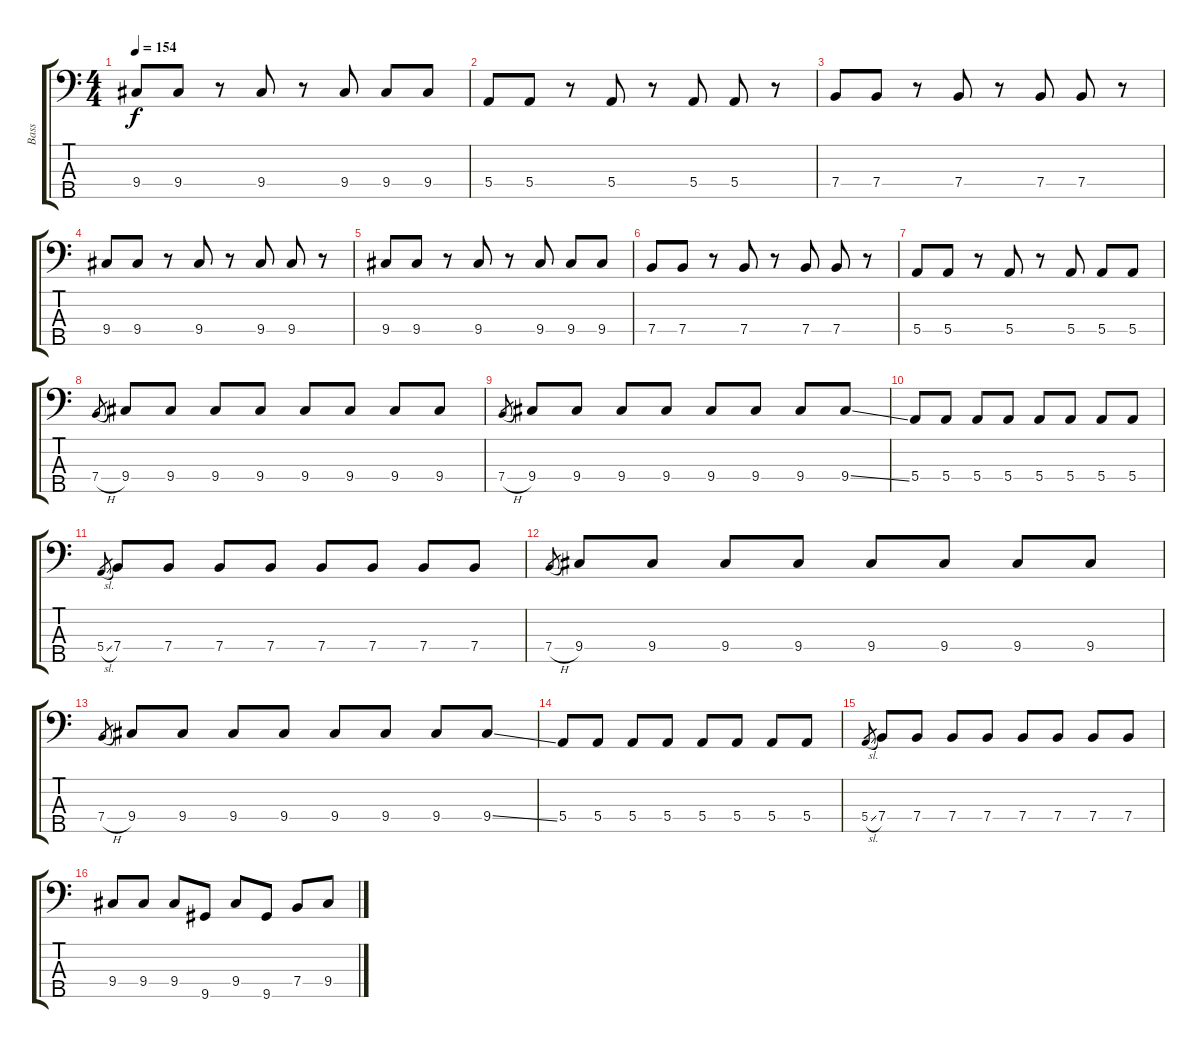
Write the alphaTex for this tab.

\track ("Bass" "Bass") {instrument electricbasspick}
\staff {score tabs}
\tuning (G2 D2 A1 E1 B0) {hide}
\ts (4 4)
\tempo 154
\clef f4
\ks c
9.4.8{dy f} 9.4.8 r.8 9.4.8 r.8 9.4.8 9.4.8 9.4.8 |
5.4.8 5.4.8 r.8 5.4.8 r.8 5.4.8 5.4.8 r.8 |
7.4.8 7.4.8 r.8 7.4.8 r.8 7.4.8 7.4.8 r.8 |
9.4.8 9.4.8 r.8 9.4.8 r.8 9.4.8 9.4.8 r.8 |
9.4.8 9.4.8 r.8 9.4.8 r.8 9.4.8 9.4.8 9.4.8 |
7.4.8 7.4.8 r.8 7.4.8 r.8 7.4.8 7.4.8 r.8 |
5.4.8 5.4.8 r.8 5.4.8 r.8 5.4.8 5.4.8 5.4.8 |
7.4{h}.8{gr} 9.4.8 9.4.8 9.4.8 9.4.8 9.4.8 9.4.8 9.4.8 9.4.8 |
7.4{h}.8{gr} 9.4.8 9.4.8 9.4.8 9.4.8 9.4.8 9.4.8 9.4.8 9.4{ss}.8 |
5.4.8 5.4.8 5.4.8 5.4.8 5.4.8 5.4.8 5.4.8 5.4.8 |
5.4{sl}.8{gr} 7.4.8 7.4.8 7.4.8 7.4.8 7.4.8 7.4.8 7.4.8 7.4.8 |
7.4{h}.8{gr} 9.4.8 9.4.8 9.4.8 9.4.8 9.4.8 9.4.8 9.4.8 9.4.8 |
7.4{h}.8{gr} 9.4.8 9.4.8 9.4.8 9.4.8 9.4.8 9.4.8 9.4.8 9.4{ss}.8 |
5.4.8 5.4.8 5.4.8 5.4.8 5.4.8 5.4.8 5.4.8 5.4.8 |
5.4{sl}.8{gr} 7.4.8 7.4.8 7.4.8 7.4.8 7.4.8 7.4.8 7.4.8 7.4.8 |
9.4.8 9.4.8 9.4.8 9.5.8 9.4.8 9.5.8 7.4.8 9.4.8
